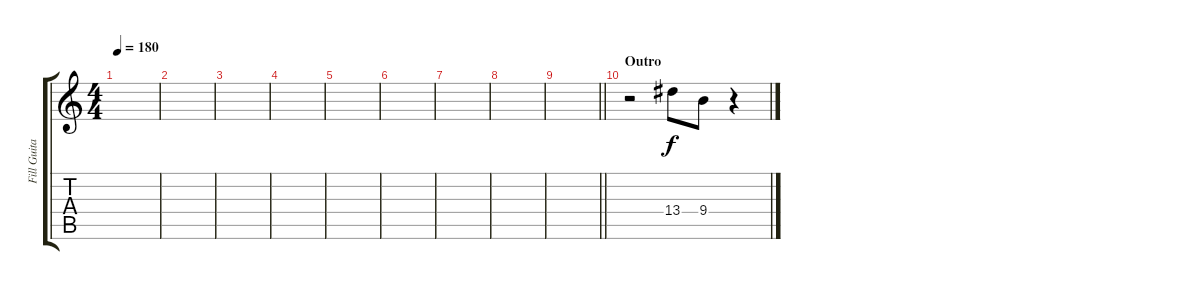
\track ("Fill Guitar" "Fill Guita") {instrument overdrivenguitar}
\staff {score tabs}
\tuning (E4 B3 G3 D3 A2 D2) {hide}
\ts (4 4)
\tempo 180
\clef g2
\ks c
|
|
|
|
|
|
|
|
\barLineRight lightlight
|
\section ("" "Outro")
r.2 13.4.8 9.4.8 r.4
